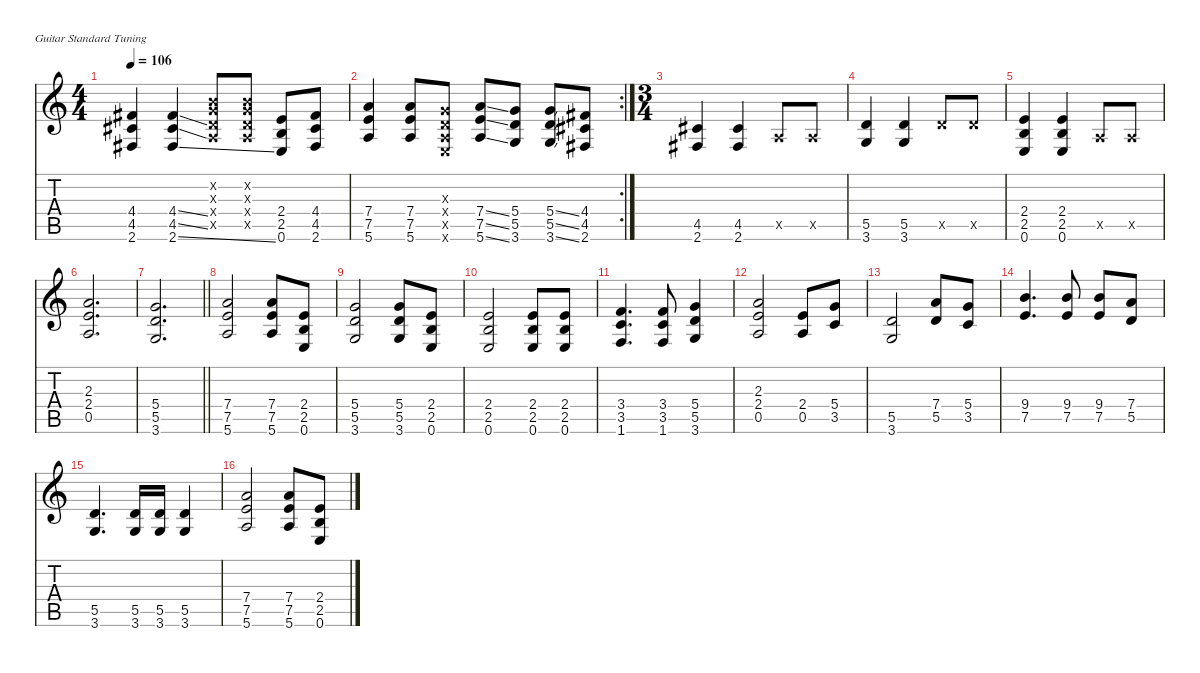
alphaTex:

\defaultSystemsLayout 4
\hideDynamics
\bracketExtendMode nobrackets
\singleTrackTrackNamePolicy hidden
\multiTrackTrackNamePolicy hidden
\otherSystemsTrackNameOrientation horizontal
\track ("James Hetfield Rythm" "dist.guit.") {instrument distortionguitar}
\staff {score tabs}
\tuning (E4 B3 G3 D3 A2 E2)
\ts (4 4)
\tempo 106
\clef g2
\ks c
(4.4{acc #} 4.5{acc #} 2.6{acc #}).4{dy f} (4.4{ss acc #} 4.5{ss acc #} 2.6{ss acc #}).4 (0.2{x} 0.3{x} 0.4{x} 0.5{x}).8 (0.2{x} 0.3{x} 0.4{x} 0.5{x}).8 (2.4 2.5 0.6).8 (4.4{acc #} 4.5{acc #} 2.6{acc #}).8 |
\rc 2
(7.4 7.5 5.6).4 (7.4 7.5 5.6).8 (0.3{x} 0.4{x} 0.5{x} 0.6{x}).8 (7.4{ss} 7.5{ss} 5.6{ss}).8 (5.4 5.5 3.6).8 (5.4{ss} 5.5{ss} 3.6{ss}).8 (4.4{acc #} 4.5{acc #} 2.6{acc #}).8 |
\ts (3 4)
\beaming (8 2 2 2)
(4.5{acc #} 2.6{acc #}).4 (4.5{acc #} 2.6{acc #}).4 0.5{x}.8 0.5{x}.8 |
(5.5 3.6).4 (5.5 3.6).4 5.5{x}.8 5.5{x}.8 |
(2.4 2.5 0.6).4 (2.4 2.5 0.6).4 0.5{x}.8 0.5{x}.8 |
(2.3 2.4 0.5).2{d} |
\barLineRight lightlight
(5.4 5.5 3.6).2{d} |
(7.4 7.5 5.6).2 (7.4 7.5 5.6).8 (2.4 2.5 0.6).8 |
(5.4 5.5 3.6).2 (5.4 5.5 3.6).8 (2.4 2.5 0.6).8 |
(2.4 2.5 0.6).2 (2.4 2.5 0.6).8 (2.4 2.5 0.6).8 |
(3.4 3.5 1.6).4{d} (3.4 3.5 1.6).8 (5.4 5.5 3.6).4 |
(2.3 2.4 0.5).2 (2.4 0.5).8 (5.4 3.5).8 |
(5.5 3.6).2 (7.4 5.5).8 (5.4 3.5).8 |
(9.4 7.5).4{d} (9.4 7.5).8 (9.4 7.5).8 (7.4 5.5).8 |
(5.5 3.6).4{d} (5.5 3.6).16 (5.5 3.6).16 (5.5 3.6).4 |
(7.4 7.5 5.6).2 (7.4 7.5 5.6).8 (2.4 2.5 0.6).8
